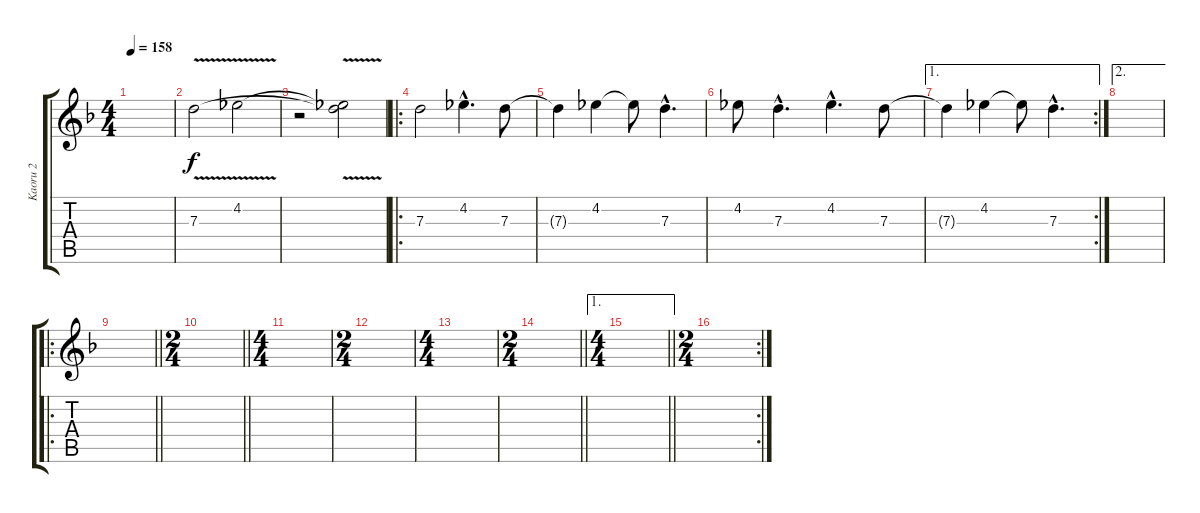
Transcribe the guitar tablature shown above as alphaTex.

\track ("Kaoru 2" "Kaoru 2") {instrument distortionguitar}
\staff {score tabs}
\tuning (E4 B3 G3 D3 A2 D2) {hide}
\ts (4 4)
\tempo 158
\clef g2
\ks f
|
7.3{v}.2 4.2{v}.2 |
r.2 (4.2{t} 7.3{t}).2 |
\ro
7.3.2 4.2{hac}.4{d} 7.3.8 |
7.3{t}.4 4.2.4 4.2{t}.8 7.3{hac}.4{d} |
4.2.8 7.3{hac}.4{d} 4.2{hac}.4{d} 7.3.8 |
\ae 1
\rc 2
7.3{t}.4 4.2.4 4.2{t}.8 7.3{hac}.4{d} |
\ae 2
|
\ro
\barLineRight lightlight
|
\ts (2 4)
\barLineRight lightlight
|
\ts (4 4)
|
\ts (2 4)
|
\ts (4 4)
|
\ts (2 4)
\barLineRight lightlight
|
\ae 1
\ts (4 4)
\barLineRight lightlight
|
\rc 2
\ts (2 4)
